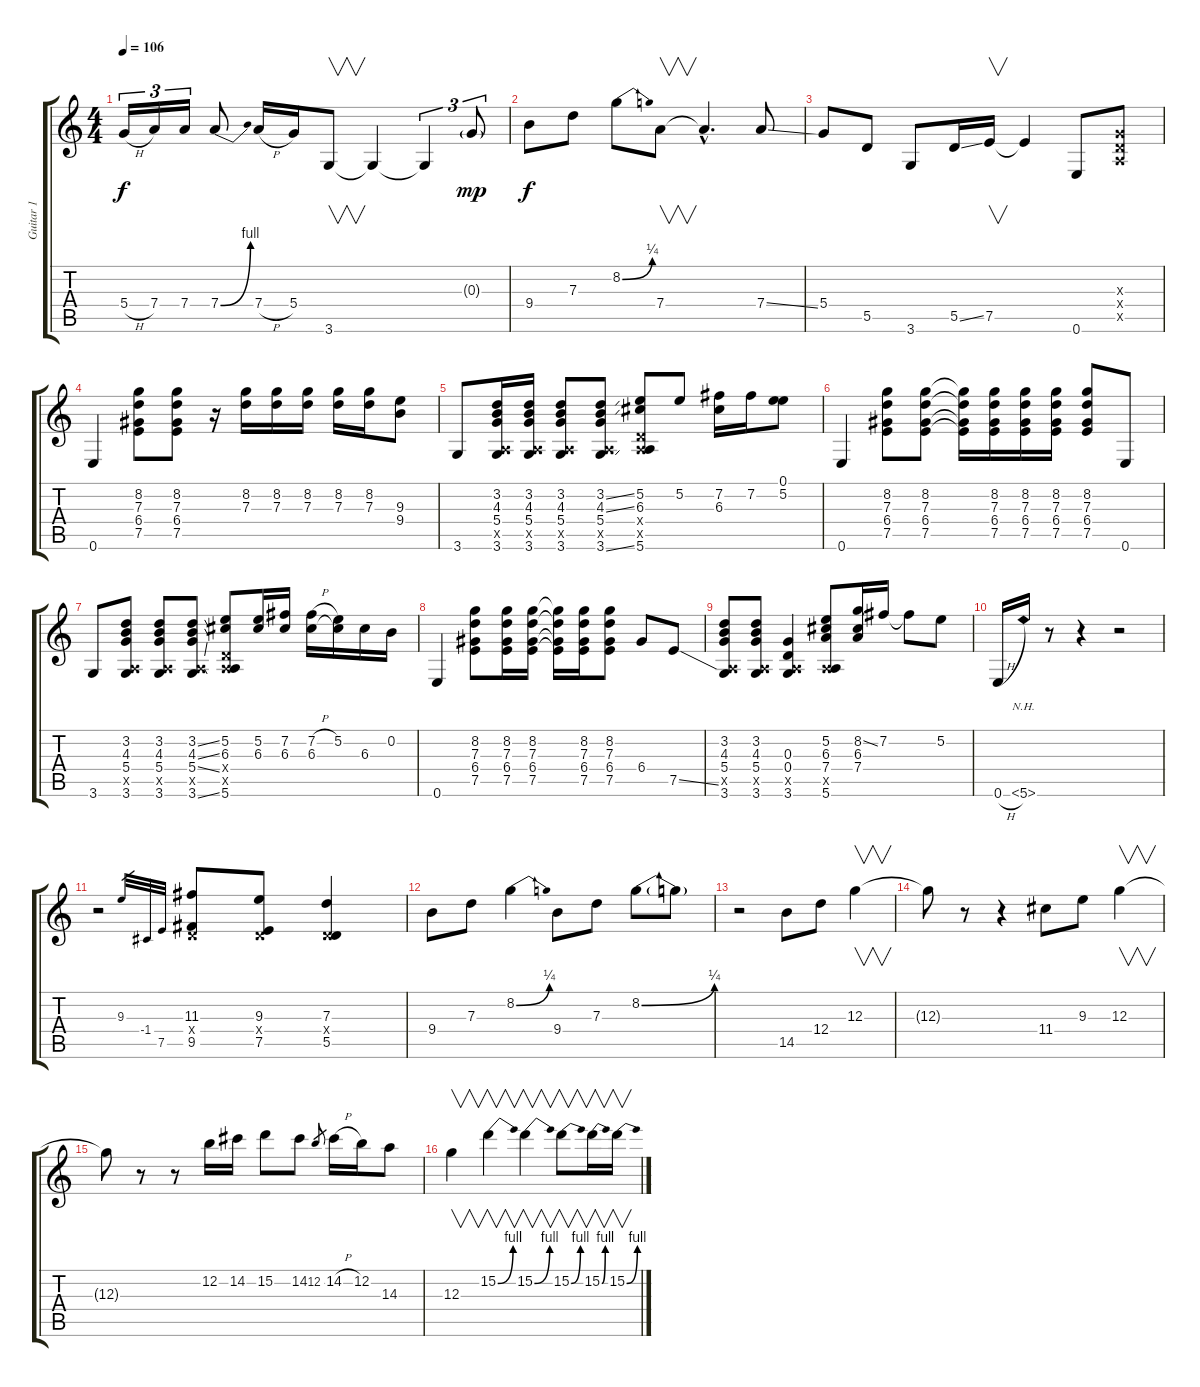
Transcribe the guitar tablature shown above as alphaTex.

\track ("Guitar 1" "Guitar 1") {instrument distortionguitar}
\staff {score tabs}
\tuning (E4 B3 G3 D3 A2 E2) {hide}
\ts (4 4)
\tempo 106
\clef g2
\ks c
5.4{h}.16{tu (3 2) dy f} 7.4.16{tu (3 2)} 7.4.16{tu (3 2)} 7.4{be (bend 0 0 60 4)}.8 7.4{h}.16 5.4.16 3.6.8{v} 3.6{t}.4 3.6{t}.4{tu (3 2)} 0.3{g}.8{tu (3 2) dy mp} |
9.4.8{dy f} 7.3.8 8.2{be (bend 0 0 60 1)}.8 7.4.8{v} 7.4{hac t}.4{d} 7.4{ss}.8 |
5.4.8 5.5.8 3.6.8 5.5{ss}.16 7.5.16{v} 7.5{t}.4 0.6.8 (0.3{x} 0.4{x} 0.5{x}).8 |
0.6.4 (8.2 7.3 6.4 7.5).8 (8.2 7.3 6.4 7.5).8 r.16 (8.2 7.3).16 (8.2 7.3).16 (8.2 7.3).16 (8.2 7.3).16 (8.2 7.3).16 (9.3 9.4).8 |
3.6.8 (3.2 4.3 5.4 0.5{x} 3.6).16 (3.2 4.3 5.4 0.5{x} 3.6).16 (3.2 4.3 5.4 0.5{x} 3.6).8 (3.2{ss} 4.3{ss} 5.4 0.5{x} 3.6{ss}).8 (5.2 6.3 0.4{x} 0.5{x} 5.6).8 5.2.8 (7.2 6.3).16 7.2.16 (0.1 5.2).8 |
0.6.4 (8.2 7.3 6.4 7.5).8 (8.2 7.3 6.4 7.5).8 (8.2{t} 7.3{t} 6.4{t} 7.5{t}).16 (8.2 7.3 6.4 7.5).16 (8.2 7.3 6.4 7.5).16 (8.2 7.3 6.4 7.5).16 (8.2 7.3 6.4 7.5).8 0.6.8 |
3.6.8 (3.2 4.3 5.4 0.5{x} 3.6).8 (3.2 4.3 5.4 0.5{x} 3.6).8 (3.2{ss} 4.3{ss} 5.4{ss} 0.5{x} 3.6{ss}).8 (5.2 6.3 0.4{x} 0.5{x} 5.6).8 (5.2 6.3).16 (7.2 6.3).16 (7.2{h} 6.3).16 (5.2 6.3{t}).16 6.3.16 0.2.16 |
0.6.4 (8.2 7.3 6.4 7.5).8 (8.2 7.3 6.4 7.5).16 (8.2 7.3 6.4 7.5).16 (8.2{t} 7.3{t} 6.4{t} 7.5{t}).16 (8.2 7.3 6.4 7.5).16 (8.2 7.3 6.4 7.5).8 6.4.8 7.5{ss}.8 |
(3.2 4.3 5.4 0.5{x} 3.6).8 (3.2 4.3 5.4 0.5{x} 3.6).8 (0.3 0.4 0.5{x} 3.6).4 (5.2 6.3 7.4 0.5{x} 5.6).8 (8.2{ss} 6.3 7.4).16 7.2.16 7.2{t}.8 5.2.8 |
0.6{h}.16 5.6{nh}.16 r.8 r.4 r.2 |
r.2 9.3.32{gr} -1.4.32{gr} 7.5.32{gr} (11.3 0.4{x} 9.5).8 (9.3 0.4{x} 7.5).8 (7.3 0.4{x} 5.5).4 |
9.4.8 7.3.8 8.2{be (bend 0 0 60 1)}.4 9.4.8 7.3.8 8.2{be (bend 0 0 60 1)}.8 8.2{t}.8 |
r.2 14.5.8 12.4.8 12.3.4{v} |
12.3{t}.8 r.8 r.4 11.4.8 9.3.8 12.3.4{v} |
12.3{t}.8 r.8 r.8 12.2.16 14.2.16 15.2.8 14.2.8 12.2.8{gr} 14.2{h}.16 12.2.16 14.3.8 |
12.3.4{v} 15.2{be (bend 0 0 60 4)}.4{v} 15.2{be (bend 0 0 60 4)}.4{v} 15.2{be (bend 0 0 60 4)}.8{v} 15.2{be (bend 0 0 60 4)}.16{v} 15.2{be (bend 0 0 60 4)}.16{v}
